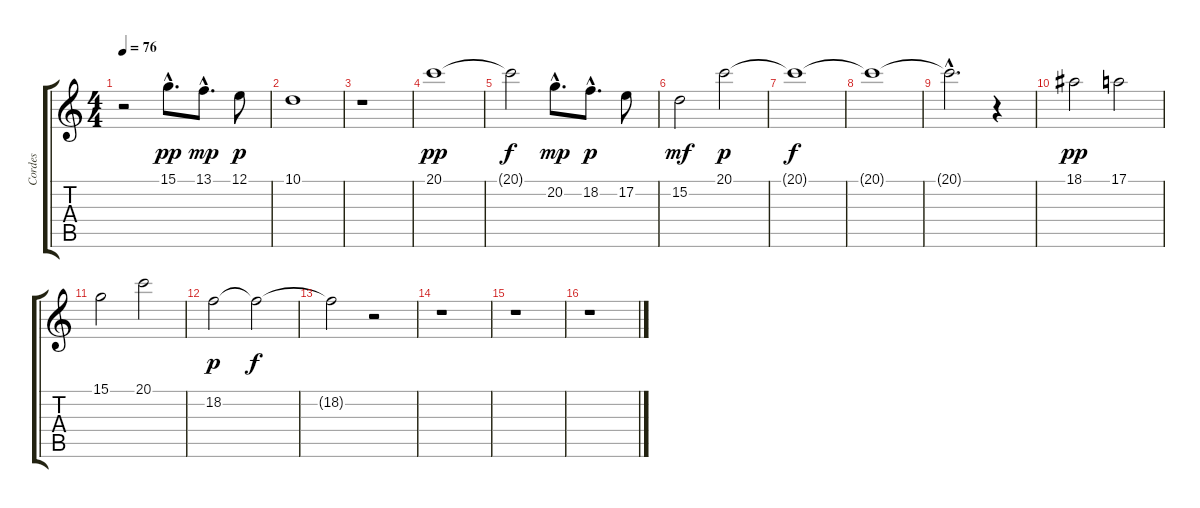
\track ("Cordes" "Cordes") {instrument stringensemble1}
\staff {score tabs}
\tuning (E4 B3 G3 D3 A2 E2) {hide}
\ts (4 4)
\tempo 76
\clef g2
\ks c
r.2{dy mp} 15.1{hac}.8{d dy pp} 13.1{hac}.8{d dy mp} 12.1.8{dy p} |
10.1.1 |
r.1 |
20.1.1{dy pp} |
20.1{t}.2{dy f} 20.2{hac}.8{d dy mp} 18.2{hac}.8{d dy p} 17.2.8 |
15.2.2{dy mf} 20.1.2{dy p} |
20.1{t}.1{dy f} |
20.1{t}.1 |
20.1{hac t}.2{d} r.4 |
18.1.2{dy pp} 17.1.2 |
15.1.2 20.1.2 |
18.2.2{dy p} 18.2{t}.2{dy f volume 0} |
18.2{t}.2 r.2 |
r.1 |
r.1 |
r.1
